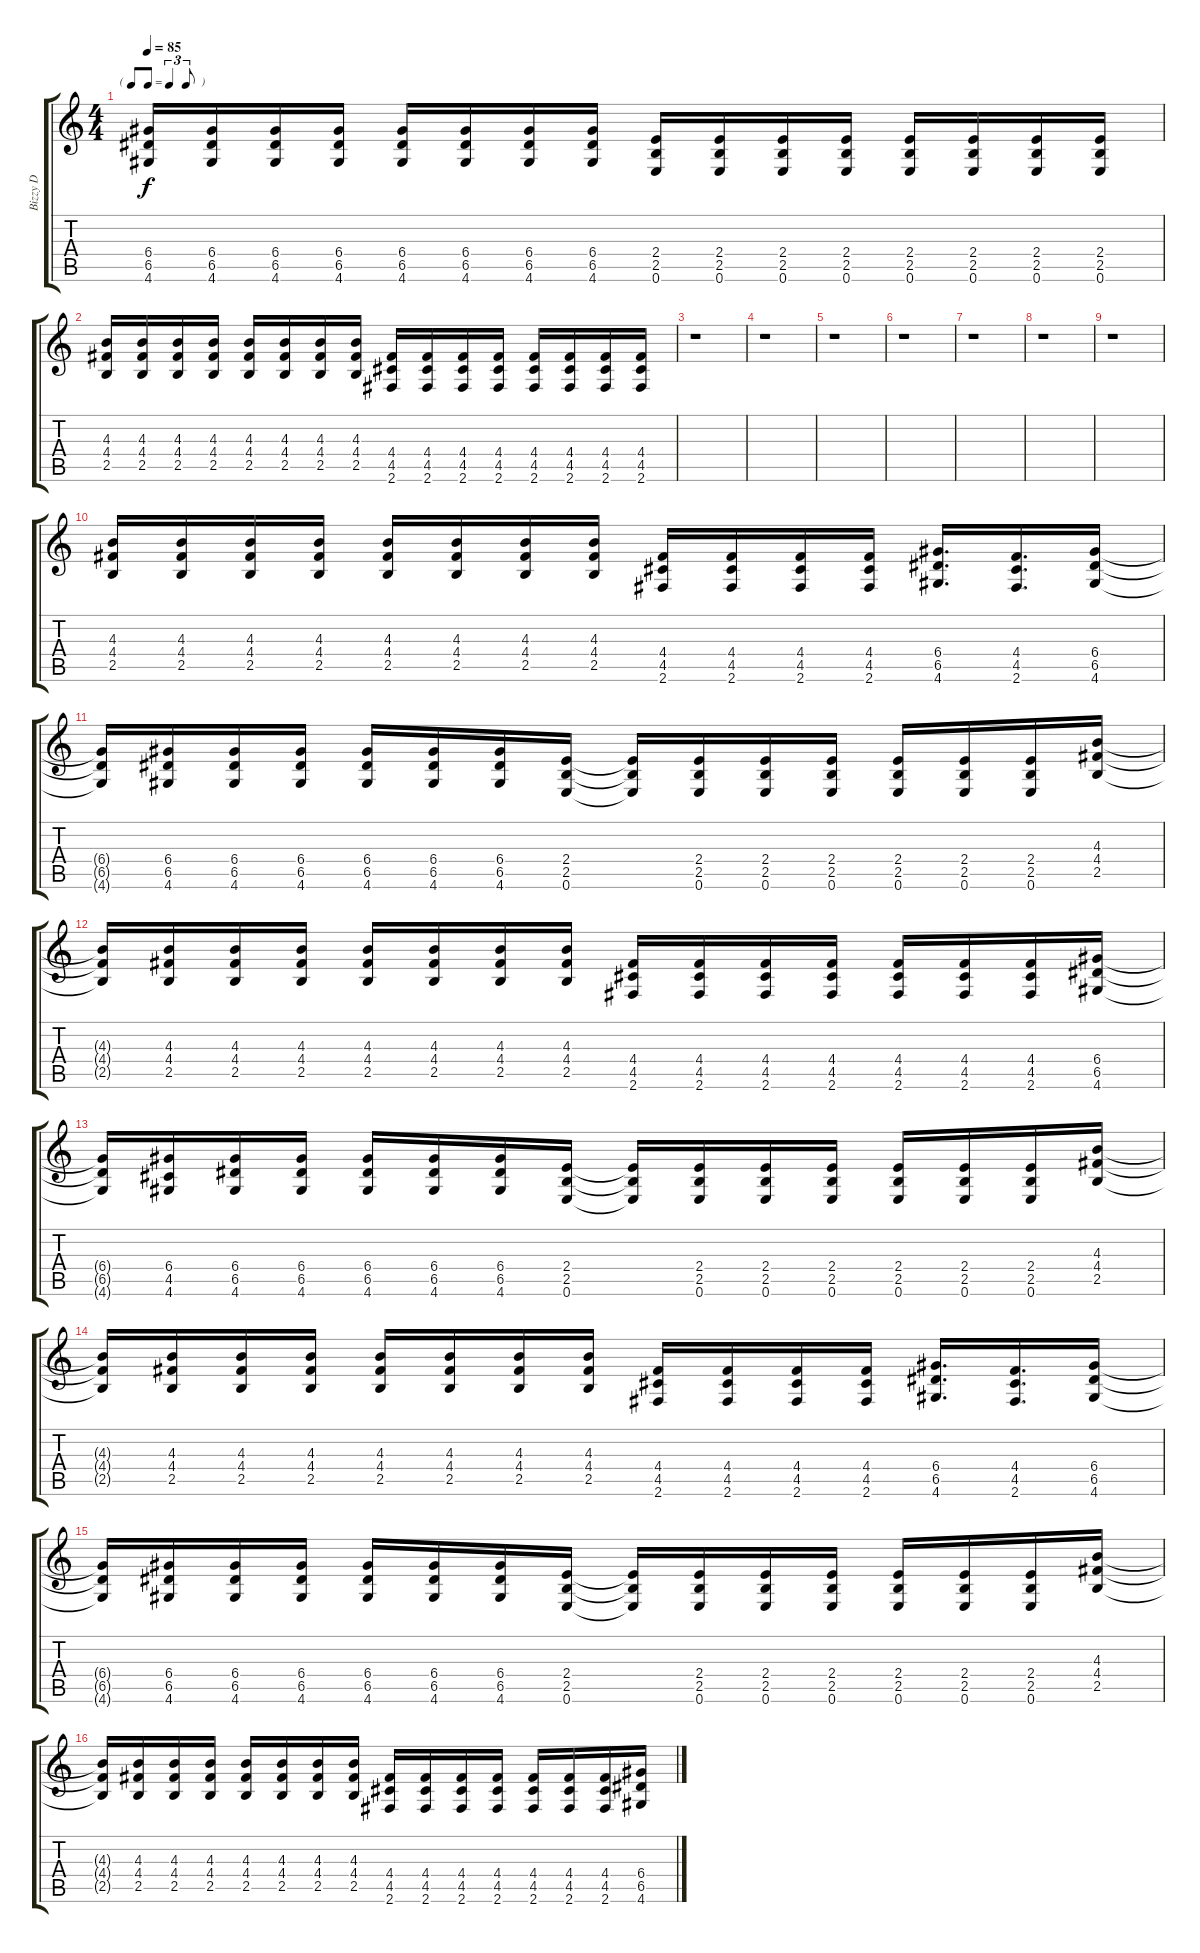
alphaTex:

\track ("Bizzy D" "Bizzy D") {instrument distortionguitar}
\staff {score tabs}
\tuning (E4 B3 G3 D3 A2 E2) {hide}
\ts (4 4)
\tf triplet8th
\tempo 85
\clef g2
\ks c
(6.4 6.5 4.6).16{dy f} (6.4 6.5 4.6).16 (6.4 6.5 4.6).16 (6.4 6.5 4.6).16 (6.4 6.5 4.6).16 (6.4 6.5 4.6).16 (6.4 6.5 4.6).16 (6.4 6.5 4.6).16 (2.4 2.5 0.6).16 (2.4 2.5 0.6).16 (2.4 2.5 0.6).16 (2.4 2.5 0.6).16 (2.4 2.5 0.6).16 (2.4 2.5 0.6).16 (2.4 2.5 0.6).16 (2.4 2.5 0.6).16 |
(4.3 4.4 2.5).16 (4.3 4.4 2.5).16 (4.3 4.4 2.5).16 (4.3 4.4 2.5).16 (4.3 4.4 2.5).16 (4.3 4.4 2.5).16 (4.3 4.4 2.5).16 (4.3 4.4 2.5).16 (4.4 4.5 2.6).16 (4.4 4.5 2.6).16 (4.4 4.5 2.6).16 (4.4 4.5 2.6).16 (4.4 4.5 2.6).16 (4.4 4.5 2.6).16 (4.4 4.5 2.6).16 (4.4 4.5 2.6).16 |
r.1 |
r.1 |
r.1 |
r.1 |
r.1 |
r.1 |
r.1 |
(4.3 4.4 2.5).16 (4.3 4.4 2.5).16 (4.3 4.4 2.5).16 (4.3 4.4 2.5).16 (4.3 4.4 2.5).16 (4.3 4.4 2.5).16 (4.3 4.4 2.5).16 (4.3 4.4 2.5).16 (4.4 4.5 2.6).16 (4.4 4.5 2.6).16 (4.4 4.5 2.6).16 (4.4 4.5 2.6).16 (6.4 6.5 4.6).16{d} (4.4 4.5 2.6).16{d} (6.4 6.5 4.6).16 |
(6.4{t} 6.5{t} 4.6{t}).16 (6.4 6.5 4.6).16 (6.4 6.5 4.6).16 (6.4 6.5 4.6).16 (6.4 6.5 4.6).16 (6.4 6.5 4.6).16 (6.4 6.5 4.6).16 (2.4 2.5 0.6).16 (2.4{t} 2.5{t} 0.6{t}).16 (2.4 2.5 0.6).16 (2.4 2.5 0.6).16 (2.4 2.5 0.6).16 (2.4 2.5 0.6).16 (2.4 2.5 0.6).16 (2.4 2.5 0.6).16 (4.3 4.4 2.5).16 |
(4.3{t} 4.4{t} 2.5{t}).16 (4.3 4.4 2.5).16 (4.3 4.4 2.5).16 (4.3 4.4 2.5).16 (4.3 4.4 2.5).16 (4.3 4.4 2.5).16 (4.3 4.4 2.5).16 (4.3 4.4 2.5).16 (4.4 4.5 2.6).16 (4.4 4.5 2.6).16 (4.4 4.5 2.6).16 (4.4 4.5 2.6).16 (4.4 4.5 2.6).16 (4.4 4.5 2.6).16 (4.4 4.5 2.6).16 (6.4 6.5 4.6).16 |
(6.4{t} 6.5{t} 4.6{t}).16 (6.4 4.5 4.6).16 (6.4 6.5 4.6).16 (6.4 6.5 4.6).16 (6.4 6.5 4.6).16 (6.4 6.5 4.6).16 (6.4 6.5 4.6).16 (2.4 2.5 0.6).16 (2.4{t} 2.5{t} 0.6{t}).16 (2.4 2.5 0.6).16 (2.4 2.5 0.6).16 (2.4 2.5 0.6).16 (2.4 2.5 0.6).16 (2.4 2.5 0.6).16 (2.4 2.5 0.6).16 (4.3 4.4 2.5).16 |
(4.3{t} 4.4{t} 2.5{t}).16 (4.3 4.4 2.5).16 (4.3 4.4 2.5).16 (4.3 4.4 2.5).16 (4.3 4.4 2.5).16 (4.3 4.4 2.5).16 (4.3 4.4 2.5).16 (4.3 4.4 2.5).16 (4.4 4.5 2.6).16 (4.4 4.5 2.6).16 (4.4 4.5 2.6).16 (4.4 4.5 2.6).16 (6.4 6.5 4.6).16{d} (4.4 4.5 2.6).16{d} (6.4 6.5 4.6).16 |
(6.4{t} 6.5{t} 4.6{t}).16 (6.4 6.5 4.6).16 (6.4 6.5 4.6).16 (6.4 6.5 4.6).16 (6.4 6.5 4.6).16 (6.4 6.5 4.6).16 (6.4 6.5 4.6).16 (2.4 2.5 0.6).16 (2.4{t} 2.5{t} 0.6{t}).16 (2.4 2.5 0.6).16 (2.4 2.5 0.6).16 (2.4 2.5 0.6).16 (2.4 2.5 0.6).16 (2.4 2.5 0.6).16 (2.4 2.5 0.6).16 (4.3 4.4 2.5).16 |
(4.3{t} 4.4{t} 2.5{t}).16 (4.3 4.4 2.5).16 (4.3 4.4 2.5).16 (4.3 4.4 2.5).16 (4.3 4.4 2.5).16 (4.3 4.4 2.5).16 (4.3 4.4 2.5).16 (4.3 4.4 2.5).16 (4.4 4.5 2.6).16 (4.4 4.5 2.6).16 (4.4 4.5 2.6).16 (4.4 4.5 2.6).16 (4.4 4.5 2.6).16 (4.4 4.5 2.6).16 (4.4 4.5 2.6).16 (6.4 6.5 4.6).16
